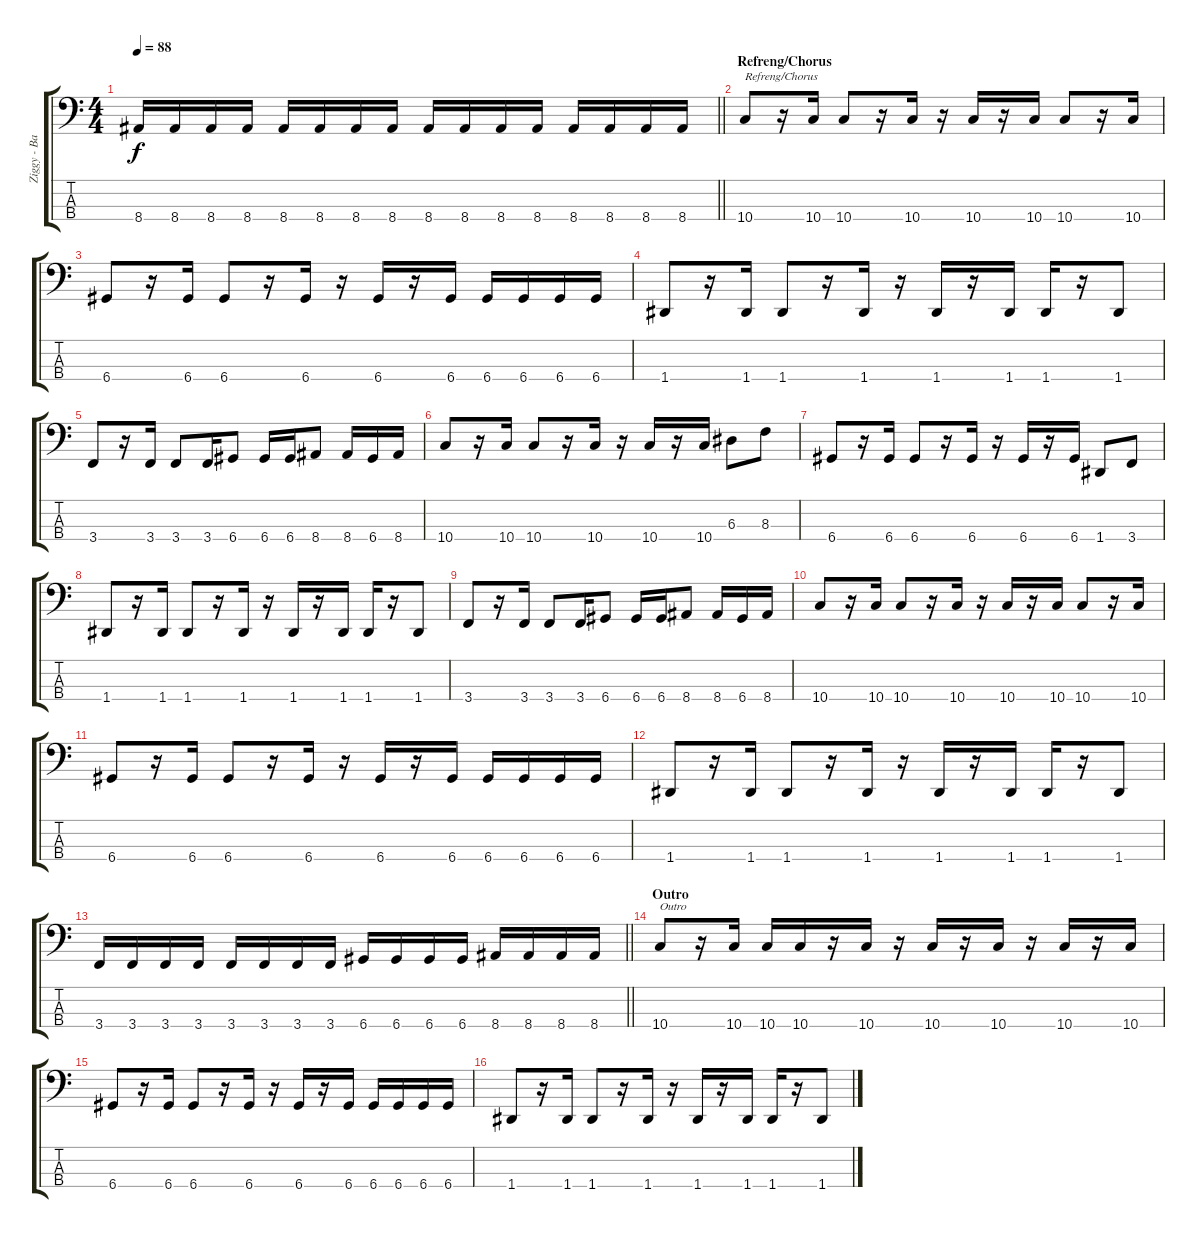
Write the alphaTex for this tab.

\track ("Ziggy - Bass" "Ziggy - Ba") {instrument electricbassfinger}
\staff {score tabs}
\tuning (G2 D2 A1 D1) {hide}
\ts (4 4)
\tempo 88
\clef f4
\barLineRight lightlight
\ks c
8.4.16{dy f} 8.4.16 8.4.16 8.4.16 8.4.16 8.4.16 8.4.16 8.4.16 8.4.16 8.4.16 8.4.16 8.4.16 8.4.16 8.4.16 8.4.16 8.4.16 |
\section ("" "Refreng/Chorus")
10.4.8{txt "Refreng/Chorus"} r.16 10.4.16 10.4.8 r.16 10.4.16 r.16 10.4.16 r.16 10.4.16 10.4.8 r.16 10.4.16 |
6.4.8 r.16 6.4.16 6.4.8 r.16 6.4.16 r.16 6.4.16 r.16 6.4.16 6.4.16 6.4.16 6.4.16 6.4.16 |
1.4.8 r.16 1.4.16 1.4.8 r.16 1.4.16 r.16 1.4.16 r.16 1.4.16 1.4.16 r.16 1.4.8 |
3.4.8 r.16 3.4.16 3.4.8 3.4.16 6.4.8 6.4.16 6.4.16 8.4.8 8.4.16 6.4.16 8.4.16 |
10.4.8 r.16 10.4.16 10.4.8 r.16 10.4.16 r.16 10.4.16 r.16 10.4.16 6.3.8 8.3.8 |
6.4.8 r.16 6.4.16 6.4.8 r.16 6.4.16 r.16 6.4.16 r.16 6.4.16 1.4.8 3.4.8 |
1.4.8 r.16 1.4.16 1.4.8 r.16 1.4.16 r.16 1.4.16 r.16 1.4.16 1.4.16 r.16 1.4.8 |
3.4.8 r.16 3.4.16 3.4.8 3.4.16 6.4.8 6.4.16 6.4.16 8.4.8 8.4.16 6.4.16 8.4.16 |
10.4.8 r.16 10.4.16 10.4.8 r.16 10.4.16 r.16 10.4.16 r.16 10.4.16 10.4.8 r.16 10.4.16 |
6.4.8 r.16 6.4.16 6.4.8 r.16 6.4.16 r.16 6.4.16 r.16 6.4.16 6.4.16 6.4.16 6.4.16 6.4.16 |
1.4.8 r.16 1.4.16 1.4.8 r.16 1.4.16 r.16 1.4.16 r.16 1.4.16 1.4.16 r.16 1.4.8 |
\barLineRight lightlight
3.4.16 3.4.16 3.4.16 3.4.16 3.4.16 3.4.16 3.4.16 3.4.16 6.4.16 6.4.16 6.4.16 6.4.16 8.4.16 8.4.16 8.4.16 8.4.16 |
\section ("" "Outro")
10.4.8{txt "Outro"} r.16 10.4.16 10.4.16 10.4.16 r.16 10.4.16 r.16 10.4.16 r.16 10.4.16 r.16 10.4.16 r.16 10.4.16 |
6.4.8 r.16 6.4.16 6.4.8 r.16 6.4.16 r.16 6.4.16 r.16 6.4.16 6.4.16 6.4.16 6.4.16 6.4.16 |
1.4.8 r.16 1.4.16 1.4.8 r.16 1.4.16 r.16 1.4.16 r.16 1.4.16 1.4.16 r.16 1.4.8
